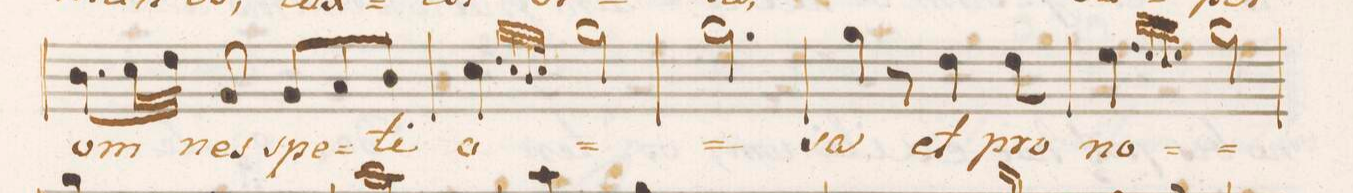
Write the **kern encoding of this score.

**kern	**text
*I"Soprano.	*
*clefC1	*
*k[b-e-a-d-]	*
*M3/4	*
8.g\L	om-
32a-\LL	.
32b-\JJJ	.
8e-/	-nes
8e-/L	spe-
8f/	.
8g/J	-ti-
=20	=20
4a-\	-o-
32qqb-/LLL	.
32qqa-/	.
32qqg/	.
32qqa-/JJJ	.
2ee-\	.
=21	=21
2.ee-\	.
=22	=22
4ee-\	-sa
8r	.
4b-\	et
8b-\	pro
=23	=23
4cc\	no-
32qqdd-/LLL	.
32qqcc/	.
32qqb-/	.
32qqcc/JJJ	.
2ee-\	.
=24	=24
*-	*-
